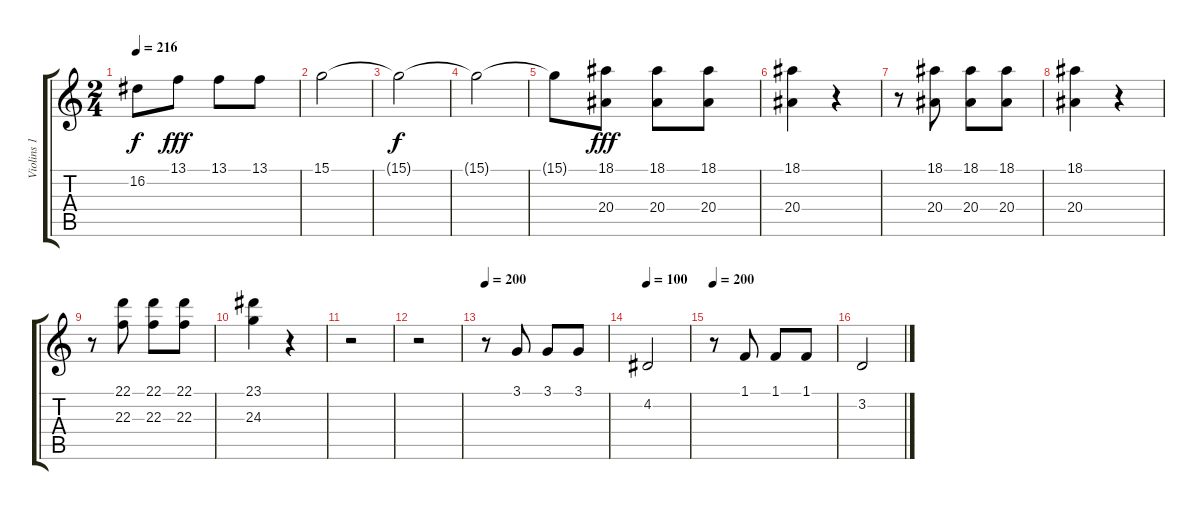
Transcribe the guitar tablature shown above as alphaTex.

\track ("Violins 1" "Violins 1") {instrument stringensemble1}
\staff {score tabs}
\tuning (E4 B3 G3 D3 A2 E2) {hide}
\ts (2 4)
\tempo 216
\clef g2
\ks c
16.2{t}.8{dy f} 13.1.8{dy fff} 13.1.8 13.1.8 |
15.1.2 |
15.1{t}.2{dy f} |
15.1{t}.2 |
15.1{t}.8 (18.1 20.4).8{dy fff} (18.1 20.4).8 (18.1 20.4).8 |
(18.1 20.4).4 r.4 |
r.8 (18.1 20.4).8 (18.1 20.4).8 (18.1 20.4).8 |
(18.1 20.4).4 r.4 |
r.8 (22.1 22.3).8 (22.1 22.3).8 (22.1 22.3).8 |
(23.1 24.3).4 r.4 |
r.2 |
r.2 |
\tempo 200
r.8 3.1.8 3.1.8 3.1.8 |
\tempo 100
4.2.2 |
\tempo 200
r.8 1.1.8 1.1.8 1.1.8 |
3.2.2
